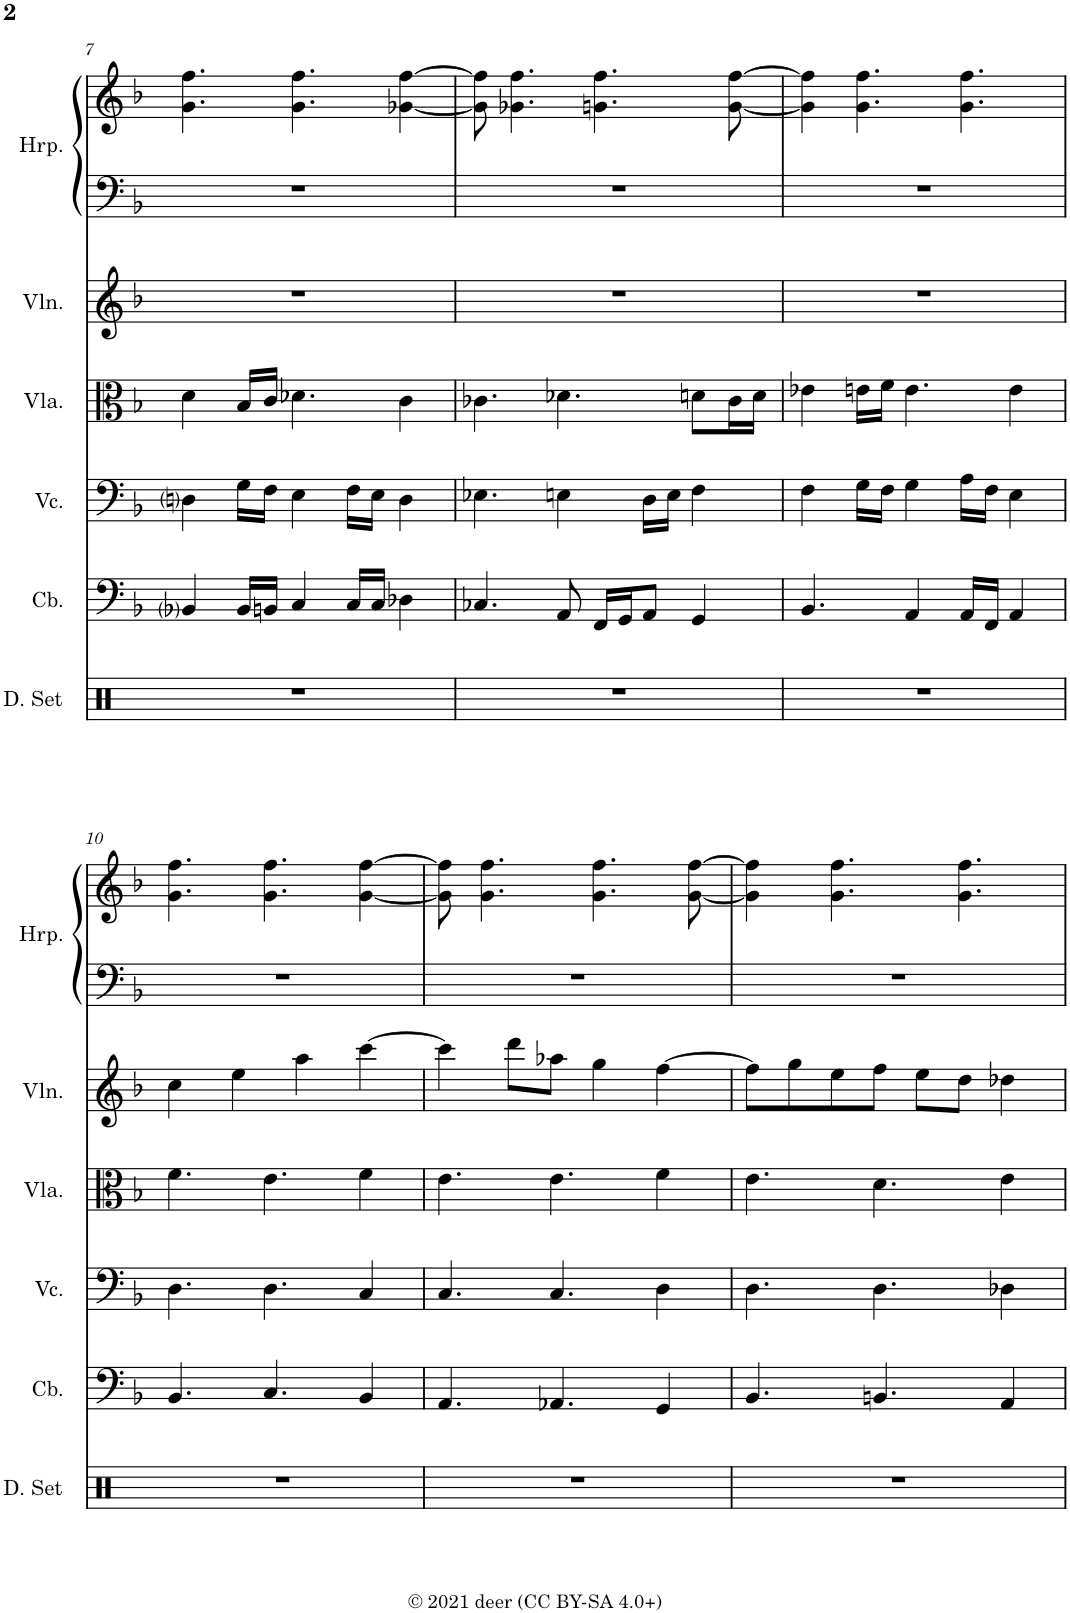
**kern	**kern	**kern	**kern	**kern	**kern	**kern
*part6	*part5	*part4	*part3	*part2	*part1	*part1
*staff7	*staff6	*staff5	*staff4	*staff3	*staff2	*staff1
*I"Drumset	*I"Contrabass	*I"Violoncello	*I"Viola	*I"Violin	*I"Harp	*
*I'D. Set	*I'Cb.	*I'Vc.	*I'Vla.	*I'Vln.	*I'Hrp.	*
!!LO:PB:g=z
*clefX	*clefF4	*clefF4	*clefC3	*clefG2	*clefF4	*clefG2
*	*Trd7c12	*	*	*	*	*
*k[]	*k[b-]	*k[b-]	*k[b-]	*k[b-]	*k[b-]	*k[b-]
*M4/4	*M4/4	*M4/4	*M4/4	*M4/4	*M4/4	*M4/4
=7	=7	=7	=7	=7	=7	=7
1r	4BB-i/	4Dni\	4d\	1r	1r	4.g\ 4.ff\
.	16BB-/LL	16G\LL	16B-/LL	.	.	.
.	16BBn/JJ	16F\JJ	16c/JJ	.	.	.
.	4C/	4E\	4.d-X\	.	.	4.g\ 4.ff\
.	16C/LL	16F\LL	.	.	.	.
.	16C/JJ	16E\JJ	.	.	.	.
.	4D-X\	4D\	4c\	.	.	[4g-X\ [4ff\
=8	=8	=8	=8	=8	=8	=8
1r	4.C-X/	4.E-X\	4.c-X\	1r	1r	8g-\] 8ff\]
.	.	.	.	.	.	4.g-X\ 4.ff\
.	8AA/	4En\	4.d-X\	.	.	.
.	16FF/LL	.	.	.	.	4.gn\ 4.ff\
.	16GG/J	.	.	.	.	.
.	8AA/J	16D\LL	.	.	.	.
.	.	16E\JJ	.	.	.	.
.	4GG/	4F\	8dn\L	.	.	.
.	.	.	16c-\L	.	.	[8g\ [8ff\
.	.	.	16d\JJ	.	.	.
=9	=9	=9	=9	=9	=9	=9
1r	4.BB-/	4F\	4e-X\	1r	1r	4g\] 4ff\]
.	.	16G\LL	16en\LL	.	.	4.g\ 4.ff\
.	.	16F\JJ	16f\JJ	.	.	.
.	4AA/	4G\	4.e\	.	.	.
.	16AA/LL	16A\LL	.	.	.	4.g\ 4.ff\
.	16FF/JJ	16F\JJ	.	.	.	.
.	4AA/	4E\	4e\	.	.	.
!!LO:LB:g=z
=10	=10	=10	=10	=10	=10	=10
1r	4.BB-/	4.D\	4.f\	4cc\	1r	4.g\ 4.ff\
.	.	.	.	4ee\	.	.
.	4.C/	4.D\	4.e\	.	.	4.g\ 4.ff\
.	.	.	.	4aa\	.	.
.	4BB-/	4C/	4f\	[4ccc\	.	[4g\ [4ff\
=11	=11	=11	=11	=11	=11	=11
1r	4.AA/	4.C/	4.e\	4ccc\]	1r	8g\] 8ff\]
.	.	.	.	.	.	4.g\ 4.ff\
.	.	.	.	8ddd\L	.	.
.	4.AA-X/	4.C/	4.e\	8aa-X\J	.	.
.	.	.	.	4gg\	.	4.g\ 4.ff\
.	4GG/	4D\	4f\	[4ff\	.	.
.	.	.	.	.	.	[8g\ [8ff\
=12	=12	=12	=12	=12	=12	=12
1r	4.BB-/	4.D\	4.e\	8ff\L]	1r	4g\] 4ff\]
.	.	.	.	8gg\	.	.
.	.	.	.	8ee\	.	4.g\ 4.ff\
.	4.BBn/	4.D\	4.d\	8ff\J	.	.
.	.	.	.	8ee\L	.	.
.	.	.	.	8dd\J	.	4.g\ 4.ff\
.	4AA/	4D-X\	4e\	4dd-X\	.	.
=	=	=	=	=	=	=
*-	*-	*-	*-	*-	*-	*-
